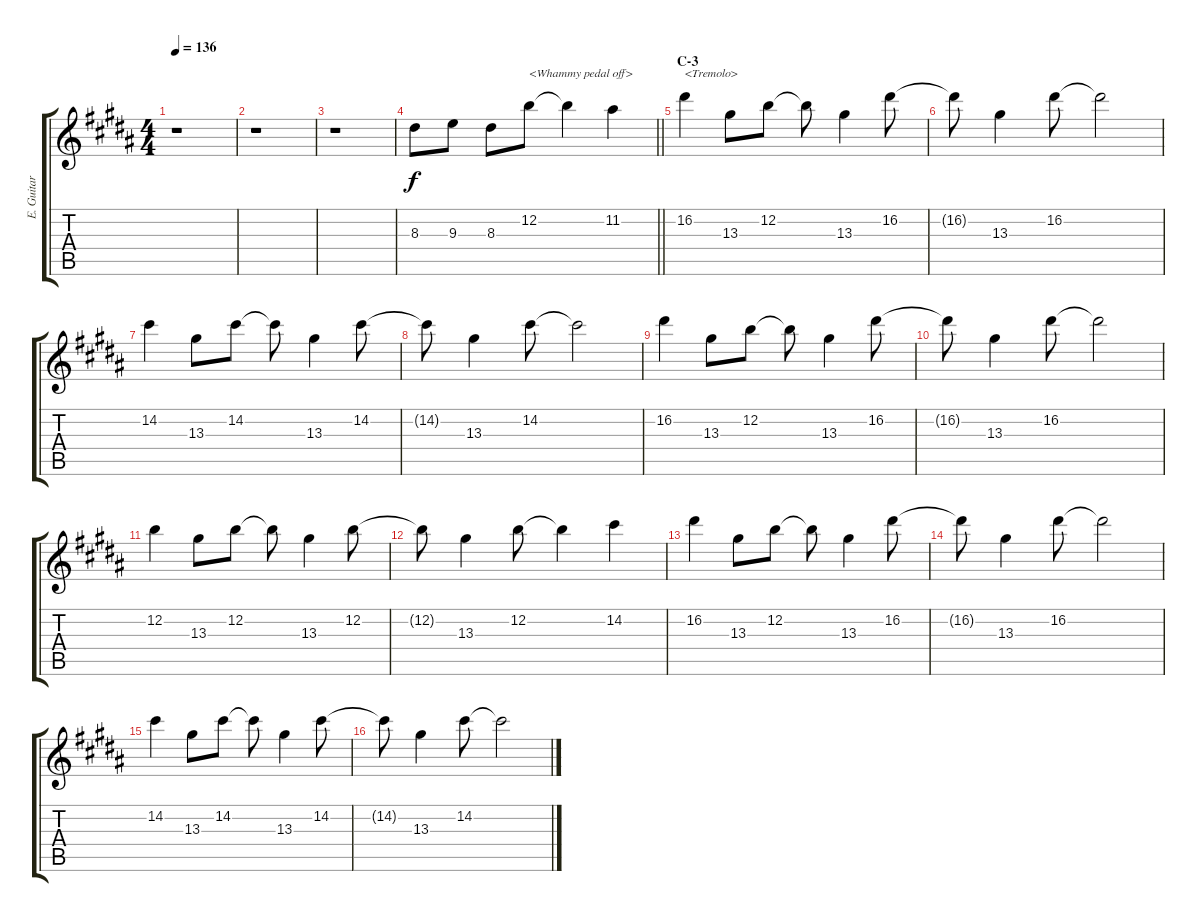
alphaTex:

\track ("E. Guitar I" "E. Guitar ") {instrument electricguitarjazz}
\staff {score tabs}
\tuning (E4 B3 G3 D3 A2 D2) {hide}
\ts (4 4)
\tempo 136
\clef g2
\ks b
r.1{dy f} |
r.1 |
r.1 |
\barLineRight lightlight
8.3.8 9.3.8 8.3.8 12.2.8{txt "<Whammy pedal off>"} 12.2{t}.4 11.2.4 |
\section ("" "C-3")
16.2.4{txt "<Tremolo>"} 13.3.8 12.2.8 12.2{t}.8 13.3.4 16.2.8 |
16.2{t}.8 13.3.4 16.2.8 16.2{t}.2 |
14.2.4 13.3.8 14.2.8 14.2{t}.8 13.3.4 14.2.8 |
14.2{t}.8 13.3.4 14.2.8 14.2{t}.2 |
16.2.4 13.3.8 12.2.8 12.2{t}.8 13.3.4 16.2.8 |
16.2{t}.8 13.3.4 16.2.8 16.2{t}.2 |
12.2.4 13.3.8 12.2.8 12.2{t}.8 13.3.4 12.2.8 |
12.2{t}.8 13.3.4 12.2.8 12.2{t}.4 14.2.4 |
16.2.4 13.3.8 12.2.8 12.2{t}.8 13.3.4 16.2.8 |
16.2{t}.8 13.3.4 16.2.8 16.2{t}.2 |
14.2.4 13.3.8 14.2.8 14.2{t}.8 13.3.4 14.2.8 |
14.2{t}.8 13.3.4 14.2.8 14.2{t}.2
